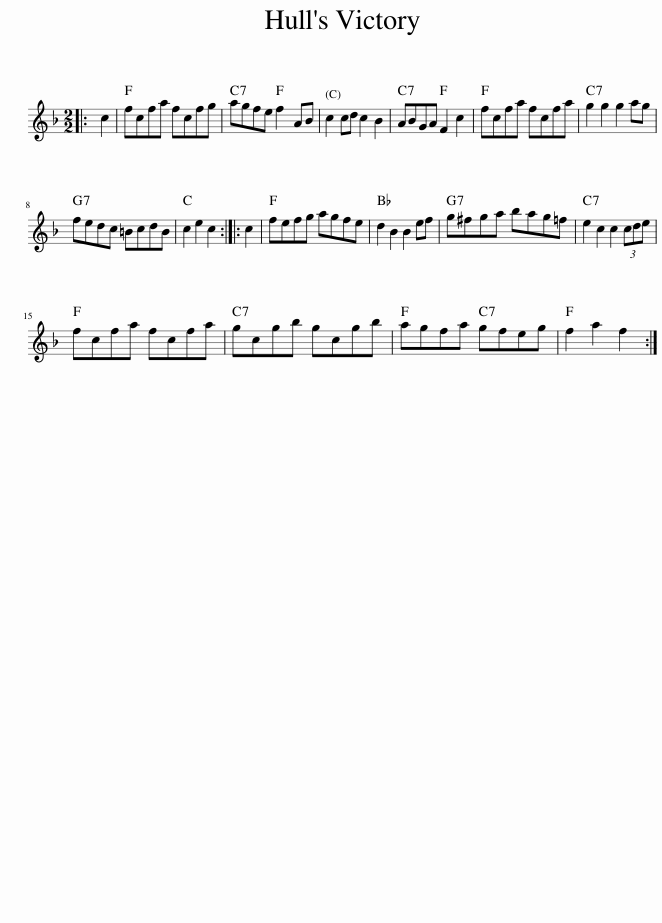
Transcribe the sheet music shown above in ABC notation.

X:1
L:1/8
M:2/2
I:linebreak $
K:F
V:1 treble
V:1
|: c2 | fcfa fcfg | agfe f2 AB | c2 cd c2 B2 | ABGA F2 c2 | %5
 fcfa fcfa | g2 g2 g2 ag |$ fedc =BcdB | c2 e2 c2 :: c2 | %10
 fefg agfe | d2 B2 B2 ef | g^fga bag=f | e2 c2 c2 (3cde |$ fcfa fcfa | %15
 gcgb gcgb | agfa gfeg | f2 a2 f2 :| %18
